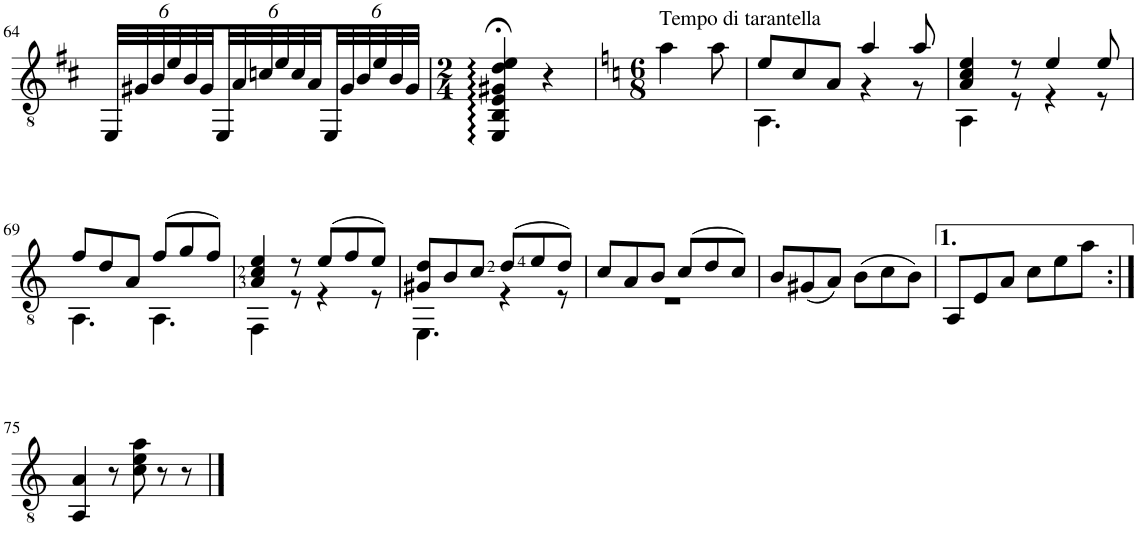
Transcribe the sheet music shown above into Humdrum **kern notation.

**kern
*part1
*staff1
*I"Guitar
*I'Guit.
!!LO:PB:g=z
*clefGv2
*k[f#c#]
*M3/8
*Xbrackettup
=64
48EE/LLL
48G#X/
48B/
48e/
48B/
48G#/
48EE/
48A/
48cn/
48e/
48c/
48A/
48EE/
48G#/
48B/
48e/
48B/
48G#/JJJ
=65
*M2/4
4EE/:;< 4BB/:;< 4E/:;< 4G#X/:;< 4d/:;< 4e/:;<
4r
=66
*k[]
*M6/8
!LO:TX:a:t=Tempo di tarantella
4a\
8a\
=67
*^
8e/L	4.AA\
8c/	.
8A/J	.
4a/	4r
8a/	8r
=68	=68
4A/ 4c/ 4e/	4AA\
8r	8r
4e/	4r
8e/	8r
!!LO:LB:g=z	!!
=69	=69
8f/L	4.AA\
8d/	.
8A/J	.
(8f/L	4.AA\
8g/	.
8f/J)	.
=70	=70
4A/ 4c/ 4e/	4FF\
8r	8r
(8e/L	4r
8f/	.
8e/J)	8r
=71	=71
8G#X/ 8d/L	4.EE\
8B/	.
8c/J	.
(8d/L	4r
8e/	.
8d/J)	8r
=72	=72
8c/L	2.r
8A/	.
8B/J	.
(8c/L	.
8d/	.
8c/J)	.
*v	*v
=73
8B/L
(8G#X/
8A/J)
(8B\L
8c\
8B\J)
=74
8AA/L
8E/
8A/J
8c\L
8e\
8a\J
!!LO:LB:g=z
=75:|!
4AA/ 4A/
8r
8c\ 8e\ 8a\
8r
8r
==
*-
